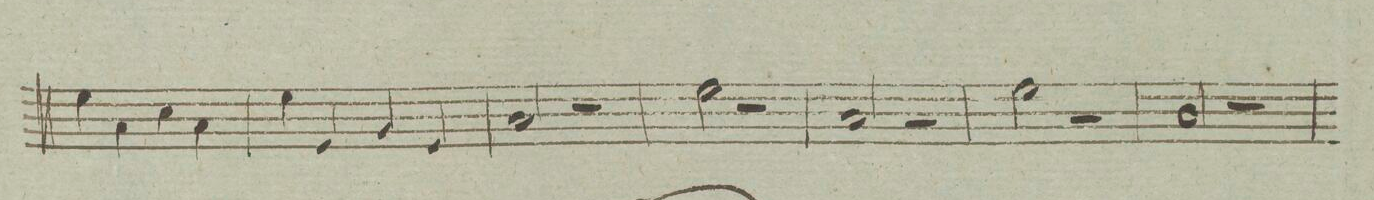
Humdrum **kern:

**kern	**dynam
*I"Basso	*
*clefF4	*
*k[]	*
*met(c)	*
*M4/4	*
4G\	.
4C\	.
4E\	.
4C\	.
=151	=151
4G\	.
4GG/	.
4BB/	.
4GG/	.
=152	=152
2C/	.
2r	.
=153	=153
2G\	.
2r	.
=154	=154
2C/	.
2rC	.
=155	=155
2G\	.
2rC	.
=156	=156
2C/	.
2r	.
=157	=157
*-	*-
